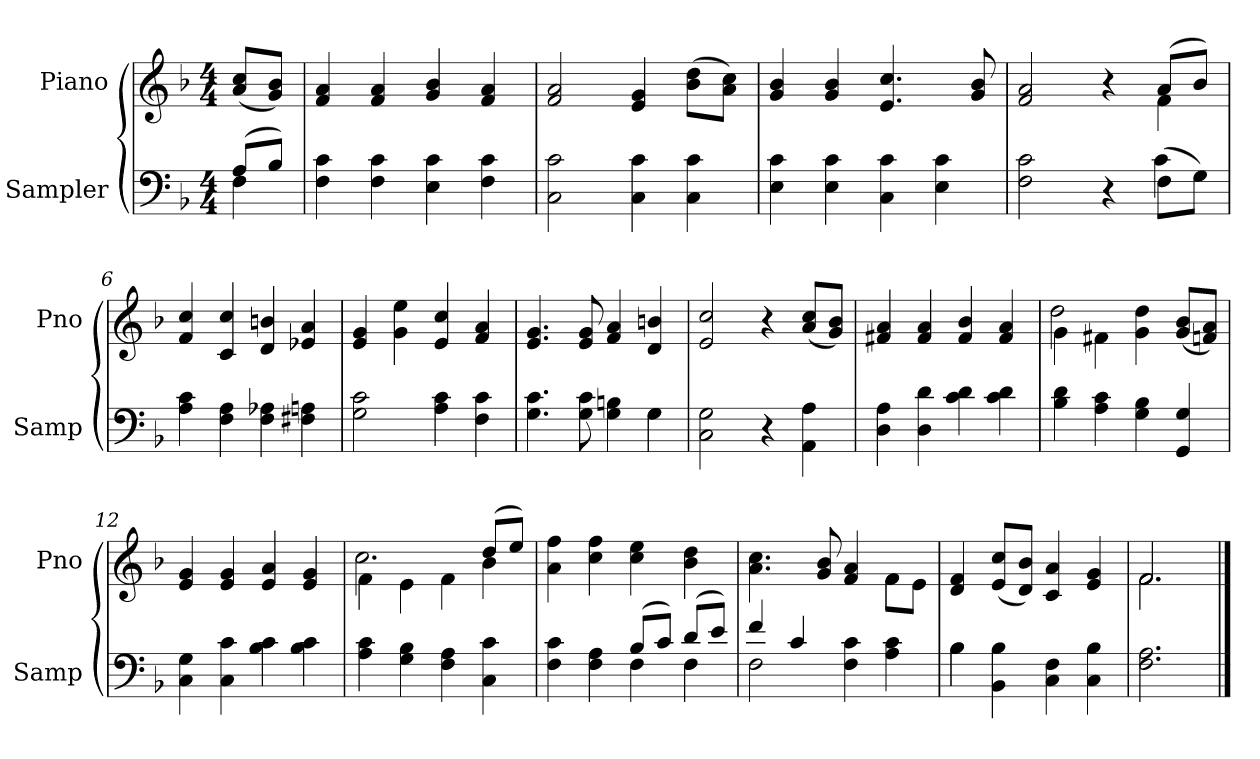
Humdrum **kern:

**kern	**kern
*part2	*part1
*staff2	*staff1
*I"Sampler	*I"Piano
*I'Samp	*I'Pno
*clefF4	*clefG2
*k[b-]	*k[b-]
*F:	*F:
*M4/4	*M4/4
=1	=1
*^	*
(8A/L	4F	(8a/ 8cc/L
8B-/J)	.	8g/ 8b-/J)
*v	*v	*
=2	=2
4F 4c	4f 4a
4F 4c	4f 4a
4E 4c	4g 4b-
4F 4c	4f 4a
=3	=3
2C 2c	2f 2a
4C 4c	4e 4g
4C 4c	(8b-\ 8dd\L
.	8a\ 8cc\J)
=4	=4
4E 4c	4g 4b-
4E 4c	4g 4b-
4C 4c	4.e 4.cc
4E 4c	.
.	8g 8b-
=5	=5
*^	*^
2F 2c	2.ryy	2f 2a	2.ryy
4r	.	4r	.
(8F\L	4c	(8a/L	4f
8G\J)	.	8b-/J)	.
*v	*v	*	*
*	*v	*v
=6	=6
4A 4c	4f 4cc
4F 4A	4c 4cc
4F 4A-X	4d 4bn
4F#X 4An	4e-X 4a
=7	=7
2G 2c	4e 4g
.	4g 4ee
4A 4c	4e 4cc
4F 4c	4f 4a
=8	=8
*^	*
4.G 4.c	2.ryy	4.e 4.g
8G 8c	.	8e 8g
4G 4Bn	.	4f 4a
4G\	4G	4d 4bn
*v	*v	*
=9	=9
2C 2G	2e 2cc
4r	4r
4AA 4A	(8a/ 8cc/L
.	8g/ 8b-/J)
=10	=10
4D 4A	4f#X 4a
4D 4d	4f# 4a
4c 4d	4f# 4b-
4c 4d	4f# 4a
=11	=11
*	*^
4B- 4d	4g\	2dd
4A 4c	4f#X\	.
4G 4B-	4g 4dd	2ryy
4GG 4G	(8g/ 8b-/L	.
.	8fn/ 8a/J)	.
*	*v	*v
=12	=12
4C 4G	4e 4g
4C 4c	4e 4g
4B- 4c	4e 4a
4B- 4c	4e 4g
=13	=13
*	*^
4A 4c	4f\	2.cc
4G 4B-	4e\	.
4F 4A	4f\	.
4C 4c	(8dd/L	4b-
.	8ee/J)	.
*	*v	*v
=14	=14
*^	*
4F 4c	2ryy	4a 4ff
4F 4A	.	4cc 4ff
(8B-/L	4F	4cc 4ee
8c/J)	.	.
(8d/L	4F	4b- 4dd
8e/J)	.	.
=15	=15	=15
*	*	*^
4f/	2F	4.a 4.cc	2.ryy
4c/	.	.	.
.	.	8g 8b-	.
4F 4c	2ryy	4f 4a	.
4A 4c	.	8f\L	4f
.	.	8e\J	.
*	*	*v	*v
=16	=16	=16
4B-\	4B-	4d 4f
4BB- 4B-	2.ryy	(8e/ 8cc/L
.	.	8d/ 8b-/J)
4C 4F	.	4c 4a
4C 4B-	.	4e 4g
*v	*v	*
=17	=17
*	*^
2.F 2.A	2.f/	2.f
*	*v	*v
==	==
*-	*-
